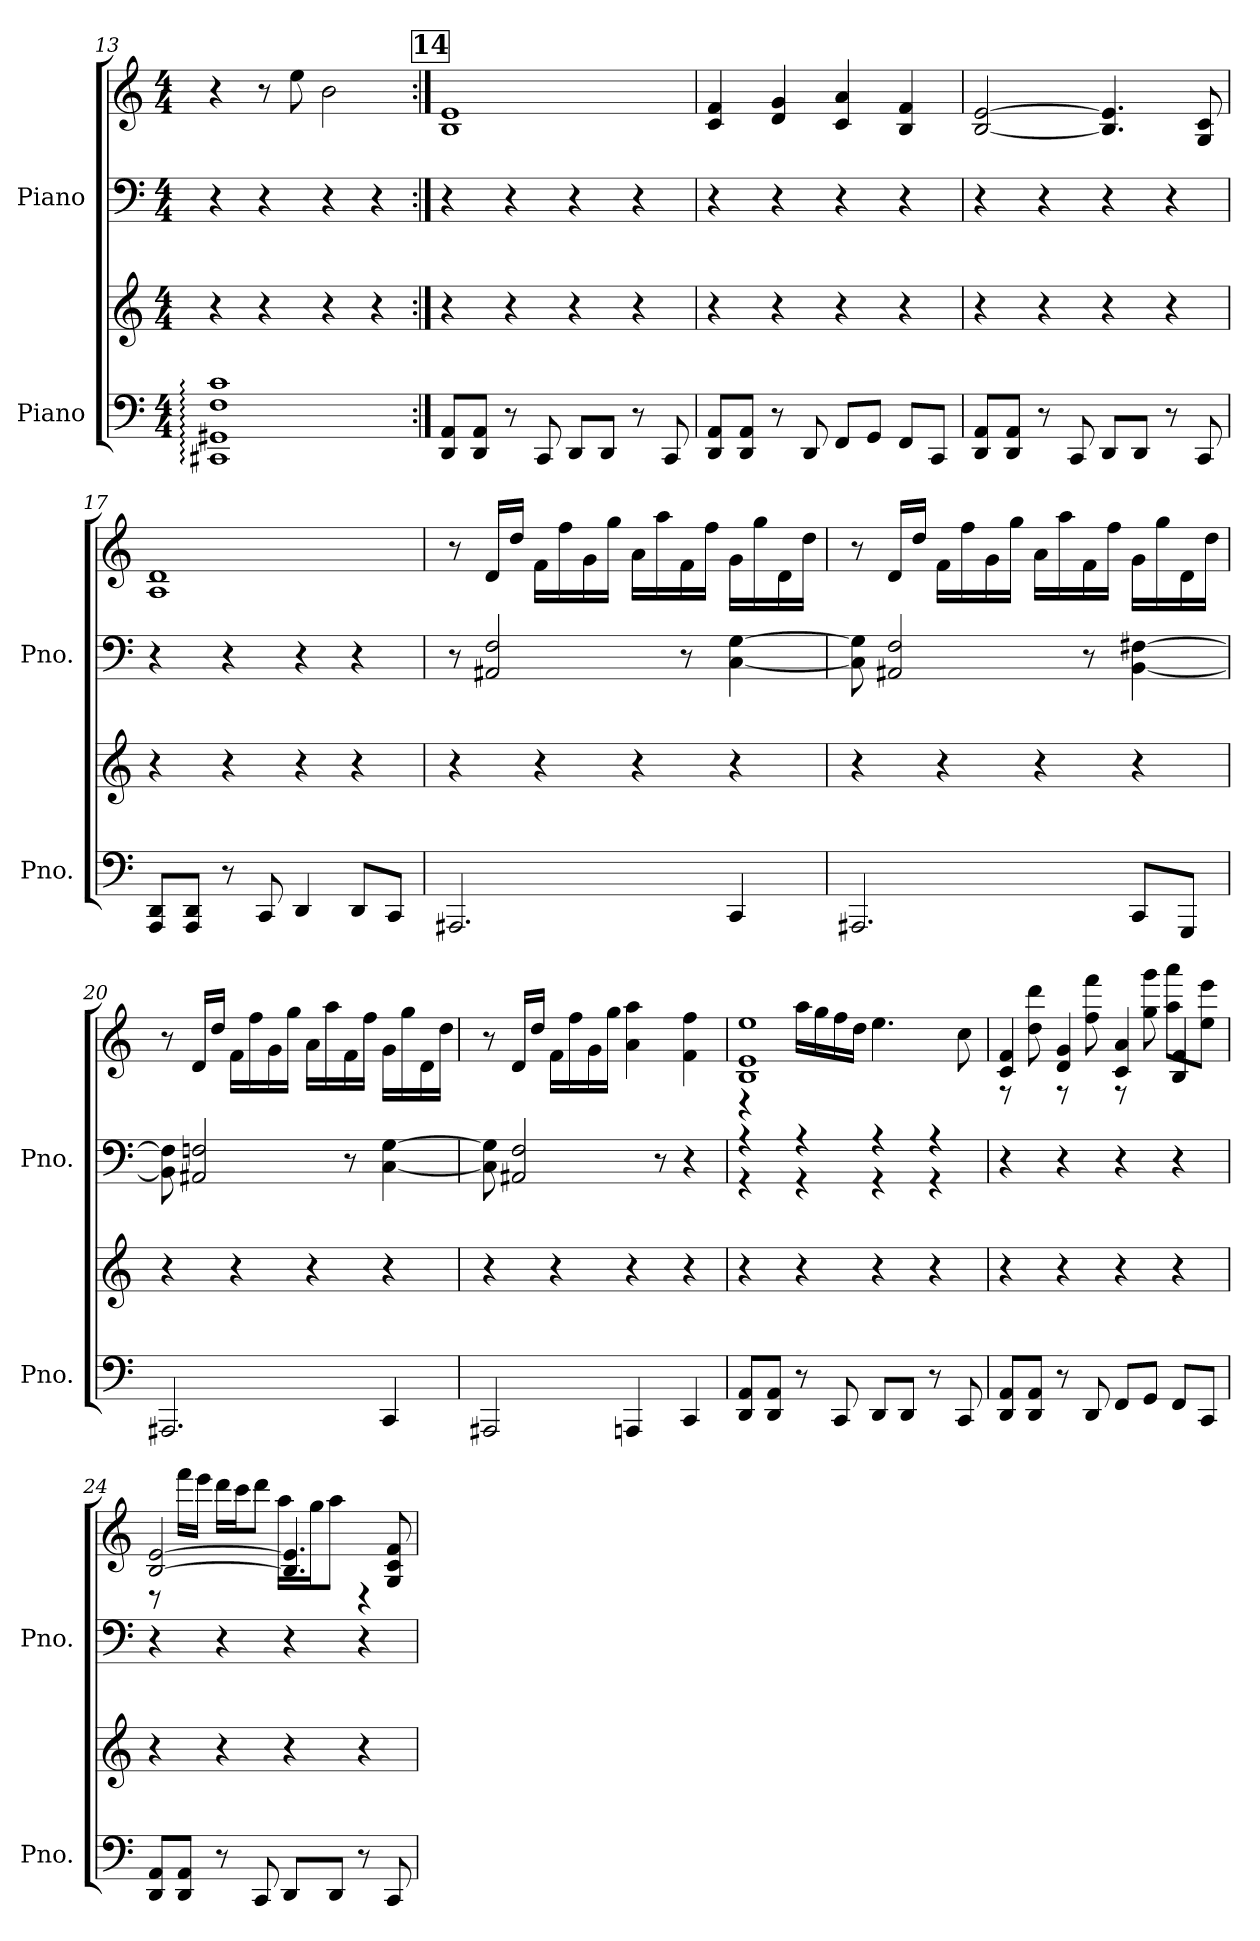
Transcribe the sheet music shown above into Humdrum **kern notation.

**kern	**kern	**kern	**kern
*part2	*part2	*part1	*part1
*staff4	*staff3	*staff2	*staff1
*I"Piano	*	*I"Piano	*
*I'Pno.	*	*I'Pno.	*
*clefF4	*clefG2	*clefF4	*clefG2
*k[]	*k[]	*k[]	*k[]
*M4/4	*M4/4	*M4/4	*M4/4
=13	=13	=13	=13
1F: 1c: 1CC#X: 1GG#X:	4r	4r	4r
.	4r	4r	8r
.	.	.	8ee
.	4r	4r	2b
.	4r	4r	.
!!LO:REH:place=s1:a:t=14
=14:|!	=14:|!	=14:|!	=14:|!
8DD 8AAL	4r	4r	1B 1e
8DD 8AAJ	.	.	.
8r	4r	4r	.
8CC	.	.	.
8DDL	4r	4r	.
8DDJ	.	.	.
8r	4r	4r	.
8CC	.	.	.
=15	=15	=15	=15
8DD 8AAL	4r	4r	4c 4f
8DD 8AAJ	.	.	.
8r	4r	4r	4d 4g
8DD	.	.	.
8FFL	4r	4r	4c 4a
8GGJ	.	.	.
8FFL	4r	4r	4B 4f
8CCJ	.	.	.
=16	=16	=16	=16
8DD 8AAL	4r	4r	[2B [2e
8DD 8AAJ	.	.	.
8r	4r	4r	.
8CC	.	.	.
8DDL	4r	4r	4.e] 4.B]
8DDJ	.	.	.
8r	4r	4r	.
8CC	.	.	8G 8c
=17	=17	=17	=17
8DD 8AAAL	4r	4r	1A 1d
8DD 8AAAJ	.	.	.
8r	4r	4r	.
8CC	.	.	.
4DD	4r	4r	.
8DDL	4r	4r	.
8CCJ	.	.	.
=18	=18	=18	=18
2.AAA#X	4r	8r	8r
.	.	2F 2AA#X	16dLL
.	.	.	16ddJJ
.	4r	.	16fLL
.	.	.	16ff
.	.	.	16g
.	.	.	16ggJJ
.	4r	.	16aLL
.	.	.	16aa
.	.	8r	16f
.	.	.	16ffJJ
4CC	4r	[4G [4C	16gLL
.	.	.	16gg
.	.	.	16d
.	.	.	16ddJJ
=19	=19	=19	=19
2.AAA#X	4r	8G] 8C]	8r
.	.	2F 2AA#X	16dLL
.	.	.	16ddJJ
.	4r	.	16fLL
.	.	.	16ff
.	.	.	16g
.	.	.	16ggJJ
.	4r	.	16aLL
.	.	.	16aa
.	.	8r	16f
.	.	.	16ffJJ
8CCL	4r	[4BB [4F#X	16gLL
.	.	.	16gg
8GGGJ	.	.	16d
.	.	.	16ddJJ
=20	=20	=20	=20
2.AAA#X	4r	8BB] 8F#]	8r
.	.	2F 2AA#X	16dLL
.	.	.	16ddJJ
.	4r	.	16fLL
.	.	.	16ff
.	.	.	16g
.	.	.	16ggJJ
.	4r	.	16aLL
.	.	.	16aa
.	.	8r	16f
.	.	.	16ffJJ
4CC	4r	[4G [4C	16gLL
.	.	.	16gg
.	.	.	16d
.	.	.	16ddJJ
=21	=21	=21	=21
2AAA#X	4r	8G] 8C]	8r
.	.	2F 2AA#X	16dLL
.	.	.	16ddJJ
.	4r	.	16fLL
.	.	.	16ff
.	.	.	16g
.	.	.	16ggJJ
4AAAn	4r	.	4a 4aa
.	.	8r	.
4CC	4r	4r	4ff 4f
=22	=22	=22	=22
*	*	*^	*^
8DD 8AAL	4r	4r	4r	1B 1e 1ee	4r
8DD 8AAJ	.	.	.	.	.
8r	4r	4r	4r	.	16aaLL
.	.	.	.	.	16gg
8CC	.	.	.	.	16ff
.	.	.	.	.	16ddJJ
8DDL	4r	4r	4r	.	4.ee
8DDJ	.	.	.	.	.
8r	4r	4r	4r	.	.
8CC	.	.	.	.	8cc
*	*	*v	*v	*	*
=23	=23	=23	=23	=23
8DD 8AAL	4r	4r	4c 4f	8r
8DD 8AAJ	.	.	.	8dd 8ddd
8r	4r	4r	4d 4g	8r
8DD	.	.	.	8ff 8fff
8FFL	4r	4r	4c 4a	8r
8GGJ	.	.	.	8gg 8ggg
8FFL	4r	4r	4B 4f	8aa 8aaaL
8CCJ	.	.	.	8ee 8eeeJ
=24	=24	=24	=24	=24
8DD 8AAL	4r	4r	[2B [2e	8r
8DD 8AAJ	.	.	.	16fffLL
.	.	.	.	16eeeJJ
8r	4r	4r	.	16dddLL
.	.	.	.	16cccJ
8CC	.	.	.	8dddJ
8DDL	4r	4r	4.e] 4.B]	16aaLL
.	.	.	.	16ggJ
8DDJ	.	.	.	8aaJ
8r	4r	4r	.	4r
8CC	.	.	8G 8c 8f	.
*	*	*	*v	*v
=	=	=	=
*-	*-	*-	*-
